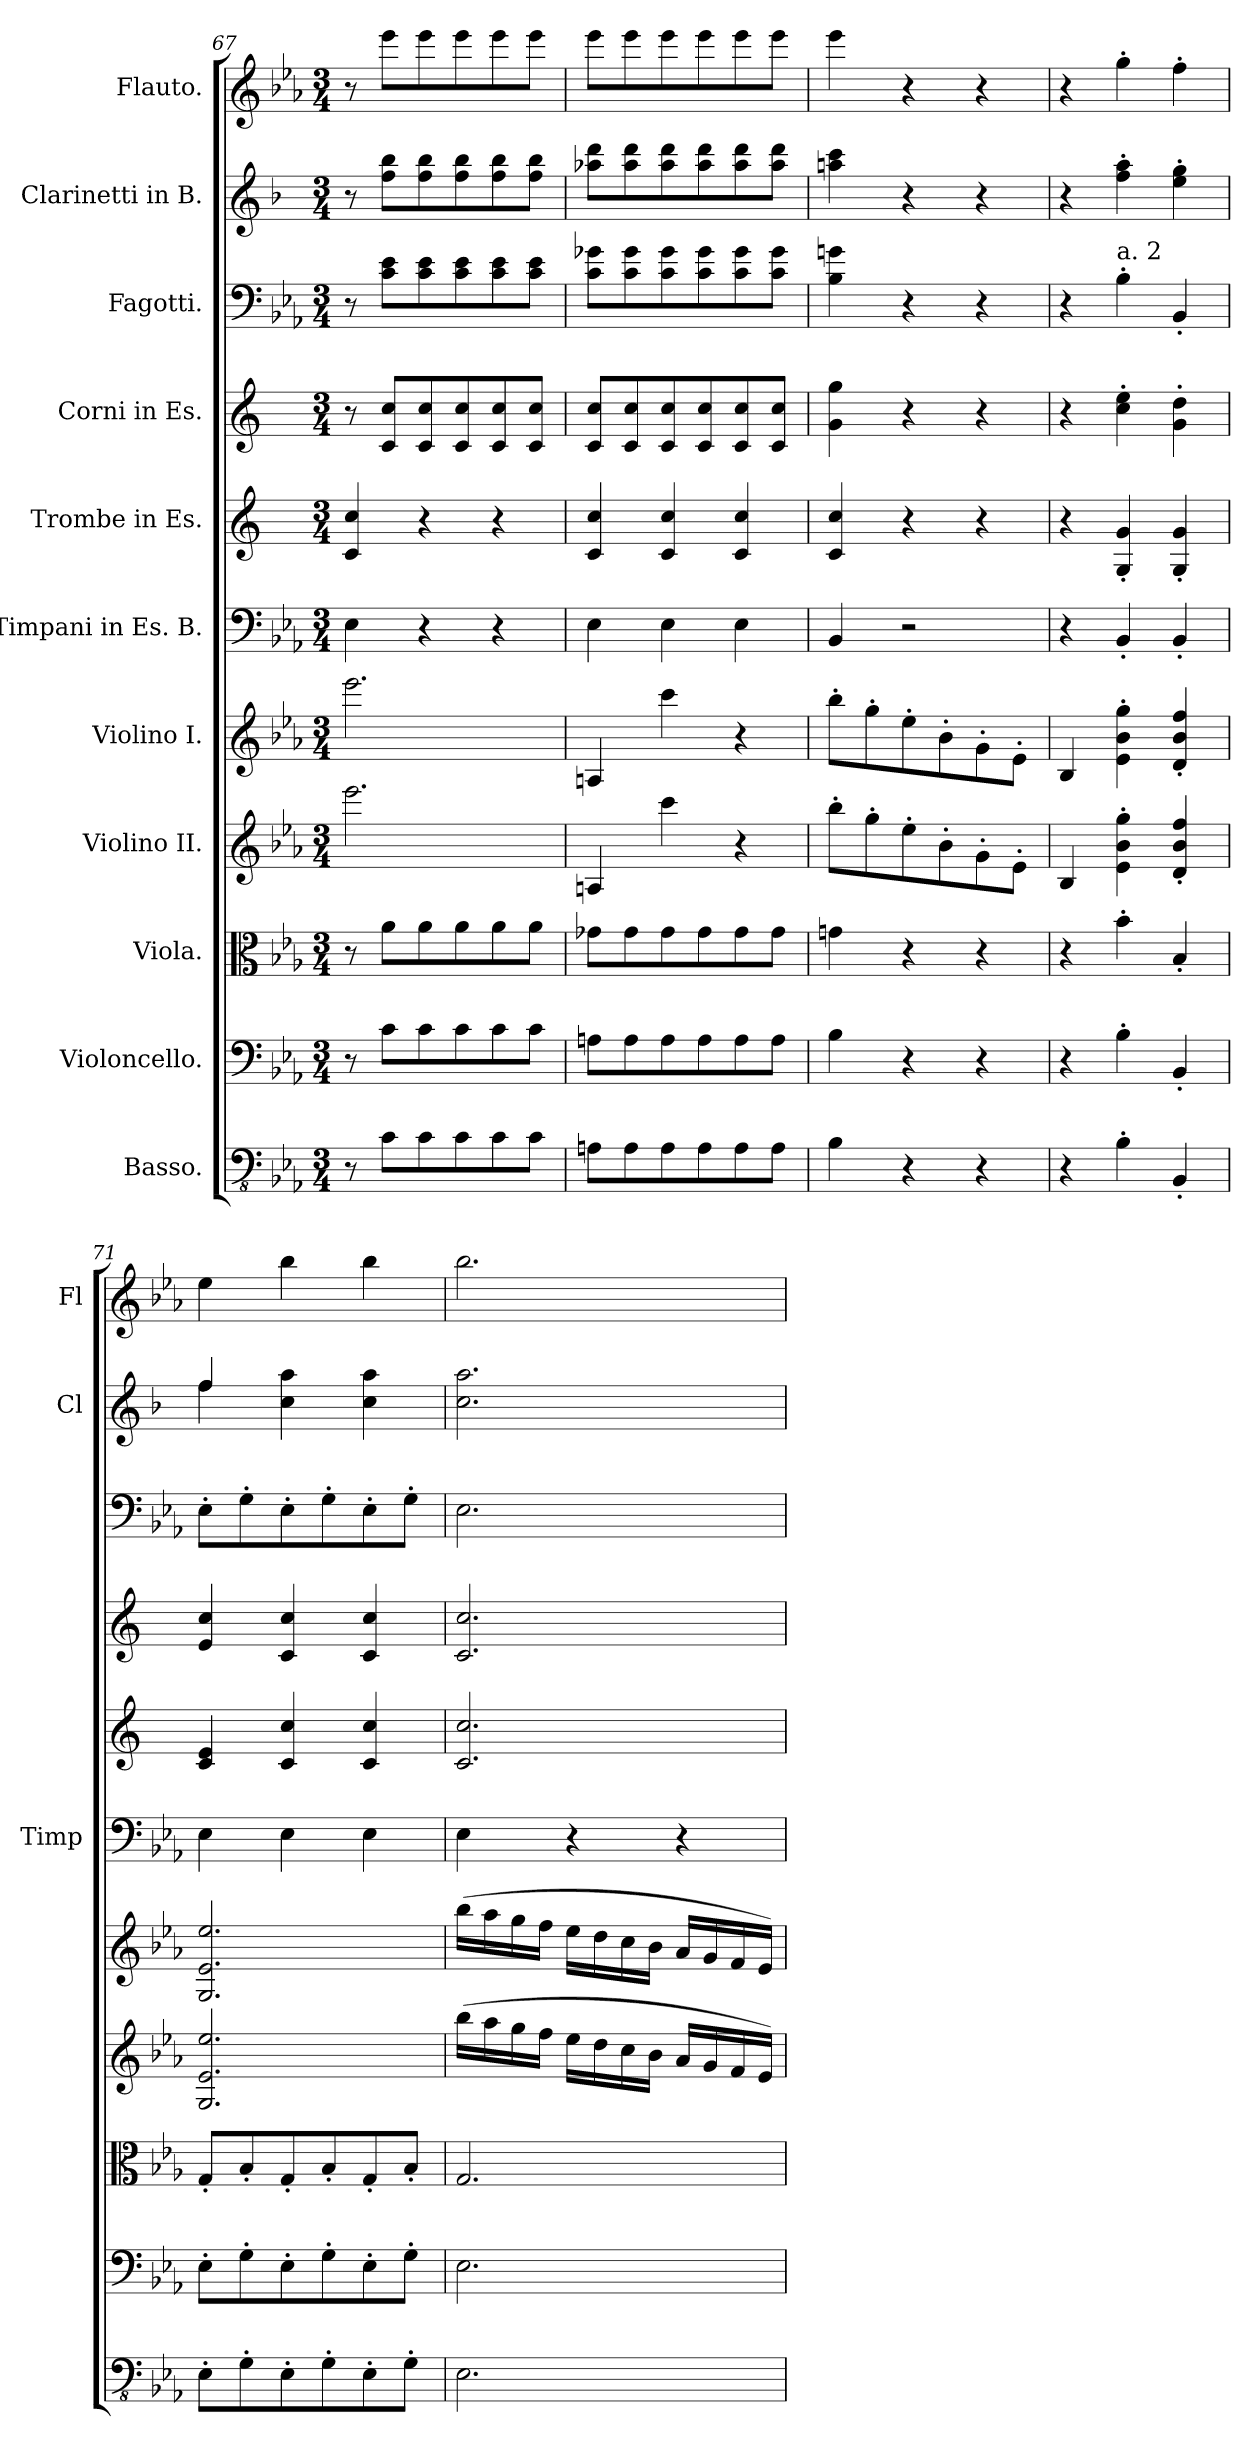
**kern	**kern	**kern	**kern	**kern	**kern	**kern	**kern	**kern	**kern	**kern
*part11	*part10	*part9	*part8	*part7	*part6	*part5	*part4	*part3	*part2	*part1
*staff11	*staff10	*staff9	*staff8	*staff7	*staff6	*staff5	*staff4	*staff3	*staff2	*staff1
*I"Basso.	*I"Violoncello.	*I"Viola.	*I"Violino II.	*I"Violino I.	*I"Timpani in Es. B.	*I"Trombe in Es.	*I"Corni in Es.	*I"Fagotti.	*I"Clarinetti in B.	*I"Flauto.
*	*	*	*	*	*I'Timp	*	*	*	*I'Cl	*I'Fl
*clefFv4	*clefF4	*clefC3	*clefG2	*clefG2	*clefF4	*clefG2	*clefG2	*clefF4	*clefG2	*clefG2
*	*	*	*	*	*	*ITrd-2c-3	*ITrd5c9	*	*ITrd1c2	*
*k[b-e-a-]	*k[b-e-a-]	*k[b-e-a-]	*k[b-e-a-]	*k[b-e-a-]	*k[b-e-a-]	*k[b-e-a-]	*k[b-e-a-]	*k[b-e-a-]	*k[b-e-a-]	*k[b-e-a-]
*M3/4	*M3/4	*M3/4	*M3/4	*M3/4	*M3/4	*M3/4	*M3/4	*M3/4	*M3/4	*M3/4
=67	=67	=67	=67	=67	=67	=67	=67	=67	=67	=67
8r	8r	8r	2.eee-\	2.eee-\	4E-\	4e-/ 4ee-/	8r	8r	8r	8r
8C\L	8c\L	8a-\L	.	.	.	.	8E-/ 8e-/L	8c\ 8e-\L	8ee-\ 8aa-\L	8eee-\L
8C\	8c\	8a-\	.	.	4r	4r	8E-/ 8e-/	8c\ 8e-\	8ee-\ 8aa-\	8eee-\
8C\	8c\	8a-\	.	.	.	.	8E-/ 8e-/	8c\ 8e-\	8ee-\ 8aa-\	8eee-\
8C\	8c\	8a-\	.	.	4r	4r	8E-/ 8e-/	8c\ 8e-\	8ee-\ 8aa-\	8eee-\
8C\J	8c\J	8a-\J	.	.	.	.	8E-/ 8e-/J	8c\ 8e-\J	8ee-\ 8aa-\J	8eee-\J
=68	=68	=68	=68	=68	=68	=68	=68	=68	=68	=68
8AAn\L	8An\L	8g-X\L	4An/	4An/	4E-\	4e-/ 4ee-/	8E-/ 8e-/L	8c\ 8g-X\L	8gg-X\ 8ccc\L	8eee-\L
8AA\	8A\	8g-\	.	.	.	.	8E-/ 8e-/	8c\ 8g-\	8gg-\ 8ccc\	8eee-\
8AA\	8A\	8g-\	4ccc\	4ccc\	4E-\	4e-/ 4ee-/	8E-/ 8e-/	8c\ 8g-\	8gg-\ 8ccc\	8eee-\
8AA\	8A\	8g-\	.	.	.	.	8E-/ 8e-/	8c\ 8g-\	8gg-\ 8ccc\	8eee-\
8AA\	8A\	8g-\	4r	4r	4E-\	4e-/ 4ee-/	8E-/ 8e-/	8c\ 8g-\	8gg-\ 8ccc\	8eee-\
8AA\J	8A\J	8g-\J	.	.	.	.	8E-/ 8e-/J	8c\ 8g-\J	8gg-\ 8ccc\J	8eee-\J
=69	=69	=69	=69	=69	=69	=69	=69	=69	=69	=69
4BB-\	4B-\	4gn\	8bb-'\L	8bb-'\L	4BB-/	4e-/ 4ee-/	4B-\ 4b-\	4B-\ 4gn\	4ggn\ 4bb-\	4eee-\
.	.	.	8gg'\	8gg'\	.	.	.	.	.	.
4r	4r	4r	8ee-'\	8ee-'\	2r	4r	4r	4r	4r	4r
.	.	.	8b-'\	8b-'\	.	.	.	.	.	.
4r	4r	4r	8g'\	8g'\	.	4r	4r	4r	4r	4r
.	.	.	8e-'\J	8e-'\J	.	.	.	.	.	.
!!LO:LB:g=z
=70	=70	=70	=70	=70	=70	=70	=70	=70	=70	=70
4r	4r	4r	4B-/	4B-/	4r	4r	4r	4r	4r	4r
!	!	!	!	!	!	!	!	!LO:TX:a:t=a. 2	!	!
4BB-'\	4B-'\	4b-'\	4e-\' 4b-\' 4gg\'	4e-\' 4b-\' 4gg\'	4BB-'/	4B-/' 4b-/'	4e-\' 4g\'	4B-'\	4ee-\' 4gg\'	4gg'\
4BBB-'/	4BB-'/	4B-'/	4d/' 4b-/' 4ff/'	4d/' 4b-/' 4ff/'	4BB-'/	4B-/' 4b-/'	4B-\' 4f\'	4BB-'/	4dd\' 4ff\'	4ff'\
=71	=71	=71	=71	=71	=71	=71	=71	=71	=71	=71
*	*	*	*	*	*	*	*	*	*^	*
8EE-'\L	8E-'\L	8G'/L	2.G/ 2.e-/ 2.ee-/	2.G/ 2.e-/ 2.ee-/	4E-\	4e-/ 4g/	4G/ 4e-/	8E-'\L	4ee-/	4ee-\	4ee-\
8GG'\	8G'\	8B-'/	.	.	.	.	.	8G'\	.	.	.
8EE-'\	8E-'\	8G'/	.	.	4E-\	4e-/ 4ee-/	4E-/ 4e-/	8E-'\	4b-\ 4gg\	2ryy	4bb-\
8GG'\	8G'\	8B-'/	.	.	.	.	.	8G'\	.	.	.
8EE-'\	8E-'\	8G'/	.	.	4E-\	4e-/ 4ee-/	4E-/ 4e-/	8E-'\	4b-\ 4gg\	.	4bb-\
8GG'\J	8G'\J	8B-'/J	.	.	.	.	.	8G'\J	.	.	.
*	*	*	*	*	*	*	*	*	*v	*v	*
=72	=72	=72	=72	=72	=72	=72	=72	=72	=72	=72
2.EE-\	2.E-\	2.G/	(>16bb-\LL	(>16bb-\LL	4E-\	2.e-/ 2.ee-/	2.E-/ 2.e-/	2.E-\	2.b-\ 2.gg\	2.bb-\
.	.	.	16aa-\	16aa-\	.	.	.	.	.	.
.	.	.	16gg\	16gg\	.	.	.	.	.	.
.	.	.	16ff\JJ	16ff\JJ	.	.	.	.	.	.
.	.	.	16ee-\LL	16ee-\LL	4r	.	.	.	.	.
.	.	.	16dd\	16dd\	.	.	.	.	.	.
.	.	.	16cc\	16cc\	.	.	.	.	.	.
.	.	.	16b-\JJ	16b-\JJ	.	.	.	.	.	.
.	.	.	16a-/LL	16a-/LL	4r	.	.	.	.	.
.	.	.	16g/	16g/	.	.	.	.	.	.
.	.	.	16f/	16f/	.	.	.	.	.	.
.	.	.	16e-/JJ)	16e-/JJ)	.	.	.	.	.	.
=	=	=	=	=	=	=	=	=	=	=
*-	*-	*-	*-	*-	*-	*-	*-	*-	*-	*-
